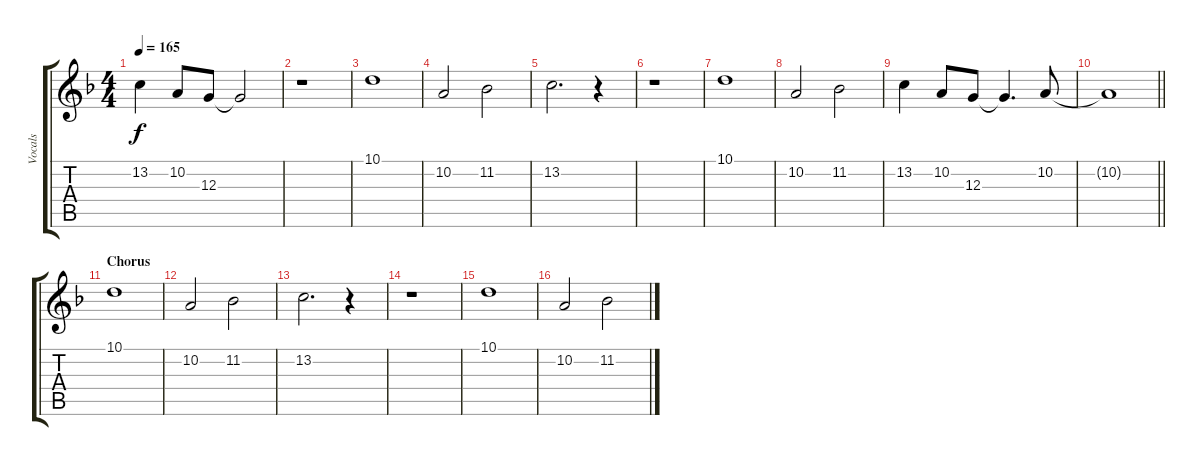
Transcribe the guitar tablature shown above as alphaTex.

\track ("Vocals" "Vocals") {instrument lead1square}
\staff {score tabs}
\tuning (E4 B3 G3 D3 A2 E2) {hide}
\ts (4 4)
\tempo 165
\clef g2
\ks f
13.2.4{dy f} 10.2.8 12.3.8 12.3{t}.2 |
r.1 |
10.1.1 |
10.2.2 11.2.2 |
13.2.2{d} r.4 |
r.1 |
10.1.1 |
10.2.2 11.2.2 |
13.2.4 10.2.8 12.3.8 12.3{t}.4{d} 10.2.8 |
\barLineRight lightlight
10.2{t}.1 |
\section ("" "Chorus")
10.1.1 |
10.2.2 11.2.2 |
13.2.2{d} r.4 |
r.1 |
10.1.1 |
10.2.2 11.2.2
